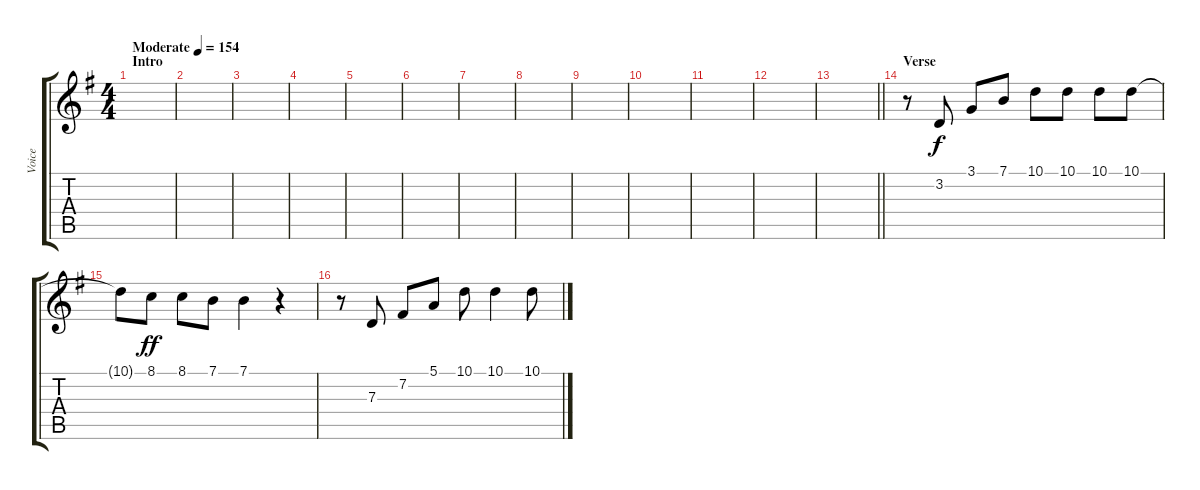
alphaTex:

\track ("Voice" "Voice") {instrument altosax}
\staff {score tabs}
\tuning (E4 B3 G3 D3 A2 E2) {hide}
\ts (4 4)
\section ("" "Intro")
\tempo (154 "Moderate")
\clef g2
\ks g
|
|
|
|
|
|
|
|
|
|
|
|
\barLineRight lightlight
|
\section ("" "Verse")
r.8 3.2.8 3.1.8 7.1.8 10.1.8 10.1.8 10.1.8 10.1.8{dy f} |
10.1{t}.8 8.1.8{dy ff} 8.1.8 7.1.8 7.1.4 r.4 |
r.8 7.3.8 7.2.8 5.1.8 10.1.8 10.1.4 10.1.8
